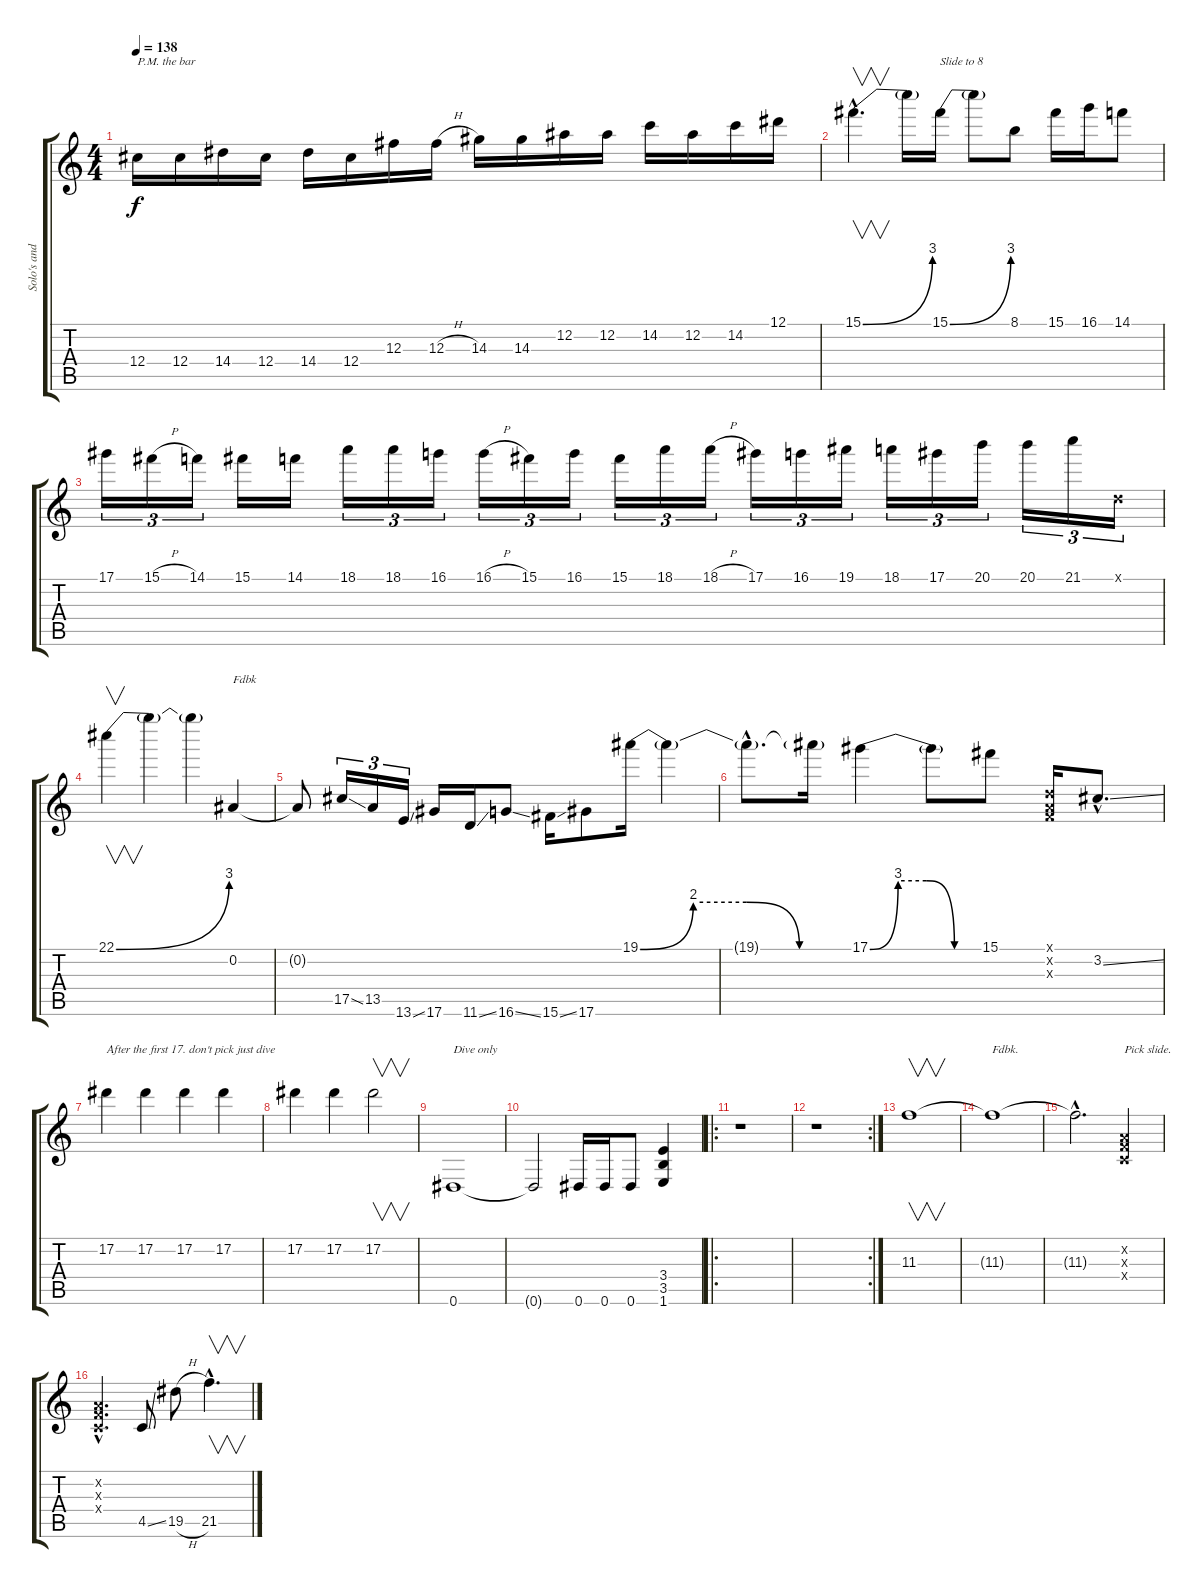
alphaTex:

\track ("Solo's and fill's" "Solo's and") {instrument distortionguitar}
\staff {score tabs}
\tuning (Eb4 Bb3 Gb3 Db3 Ab2 Eb2) {hide}
\ts (4 4)
\tempo 138
\clef g2
\ks c
12.4.16{txt "P.M. the bar" dy f} 12.4.16 14.4.16 12.4.16 14.4.16 12.4.16 12.3.16 12.3{h}.16 14.3.16 14.3.16 12.2.16 12.2.16 14.2.16 12.2.16 14.2.16 12.1.16 |
15.1{be (bend 0 0 60 12) hac}.4{v d} 15.1{t}.16 15.1{be (bend 0 0 60 12)}.16{txt "Slide to 8"} 15.1{t}.8 8.1.8 15.1.16 16.1.16 14.1.8 |
17.1.16{tu (3 2)} 15.1{h}.16{tu (3 2)} 14.1.16{tu (3 2)} 15.1.16 14.1.16 18.1.16{tu (3 2)} 18.1.16{tu (3 2)} 16.1.16{tu (3 2)} 16.1{h}.16{tu (3 2)} 15.1.16{tu (3 2)} 16.1.16{tu (3 2)} 15.1.16{tu (3 2)} 18.1.16{tu (3 2)} 18.1{h}.16{tu (3 2)} 17.1.16{tu (3 2)} 16.1.16{tu (3 2)} 19.1.16{tu (3 2)} 18.1.16{tu (3 2)} 17.1.16{tu (3 2)} 20.1.16{tu (3 2)} 20.1.16{tu (3 2)} 21.1.16{tu (3 2)} -1.1{x}.16{tu (3 2)} |
22.1{be (bend 0 0 60 12)}.4{v} 22.1{t}.4 22.1{t}.4 0.2.4{txt "Fdbk"} |
0.2{t}.8 17.5{ss}.16{tu (3 2)} 13.5.16{tu (3 2)} 13.6{ss}.16{tu (3 2)} 17.6.16 11.6{ss}.16 16.6{ss}.8 15.6{ss}.16 17.6.8 19.1{be (custom 0 0 15 8 30 8 45 0 60 0)}.16 19.1{t}.4 |
19.1{hac t}.8{d} 19.1{t}.16 17.1{be (custom 0 0 15 12 30 12 45 0 60 0)}.4 17.1{t}.8 15.1.8 (-1.1{x} -1.2{x} -1.3{x}).16 3.2{ss hac}.8{d} |
17.2.4{txt "After the first 17. don't pick just dive"} 17.2.4 17.2.4 17.2.4 |
17.2.4 17.2.4 17.2.2{v} |
0.6.1{txt "Dive only"} |
0.6{t}.2 0.6.16 0.6.16 0.6.8 (3.4 3.5 1.6).4 |
\ro
r.1 |
\rc 2
r.1 |
11.3.1{v} |
11.3{t}.1{txt "Fdbk."} |
11.3{hac t}.2{d} (-1.2{x} -1.3{x} -1.4{x}).4{txt "Pick slide."} |
(-1.2{hac x} -1.3{hac x} -1.4{hac x}).4{d} 4.5{ss}.8 19.5{h}.8 21.5{hac}.4{v d}
